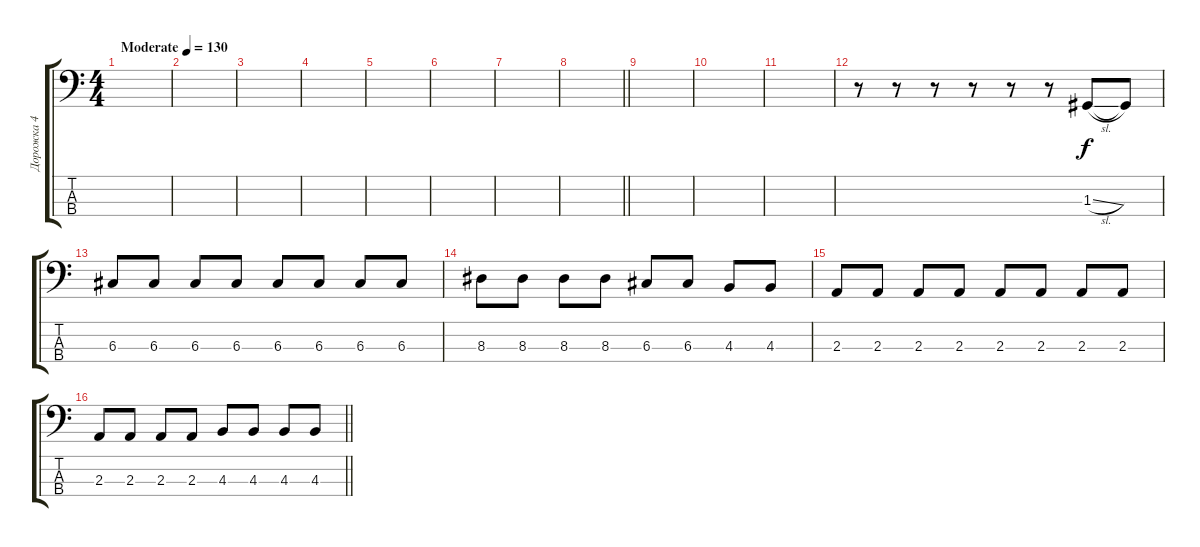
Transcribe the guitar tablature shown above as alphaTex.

\track ("Дорожка 4" "Дорожка 4") {instrument electricbasspick}
\staff {score tabs}
\tuning (F2 C2 G1 C1) {hide}
\ts (4 4)
\tempo (130 "Moderate")
\clef f4
\ks c
|
|
|
|
|
|
|
\barLineRight lightlight
|
|
|
|
r.8 r.8 r.8 r.8 r.8 r.8 1.3{sl}.8 1.3{t}.8 |
6.3.8 6.3.8 6.3.8 6.3.8 6.3.8 6.3.8 6.3.8 6.3.8 |
8.3.8 8.3.8 8.3.8 8.3.8 6.3.8 6.3.8 4.3.8 4.3.8 |
2.3.8 2.3.8 2.3.8 2.3.8 2.3.8 2.3.8 2.3.8 2.3.8 |
\barLineRight lightlight
2.3.8 2.3.8 2.3.8 2.3.8 4.3.8 4.3.8 4.3.8 4.3.8
